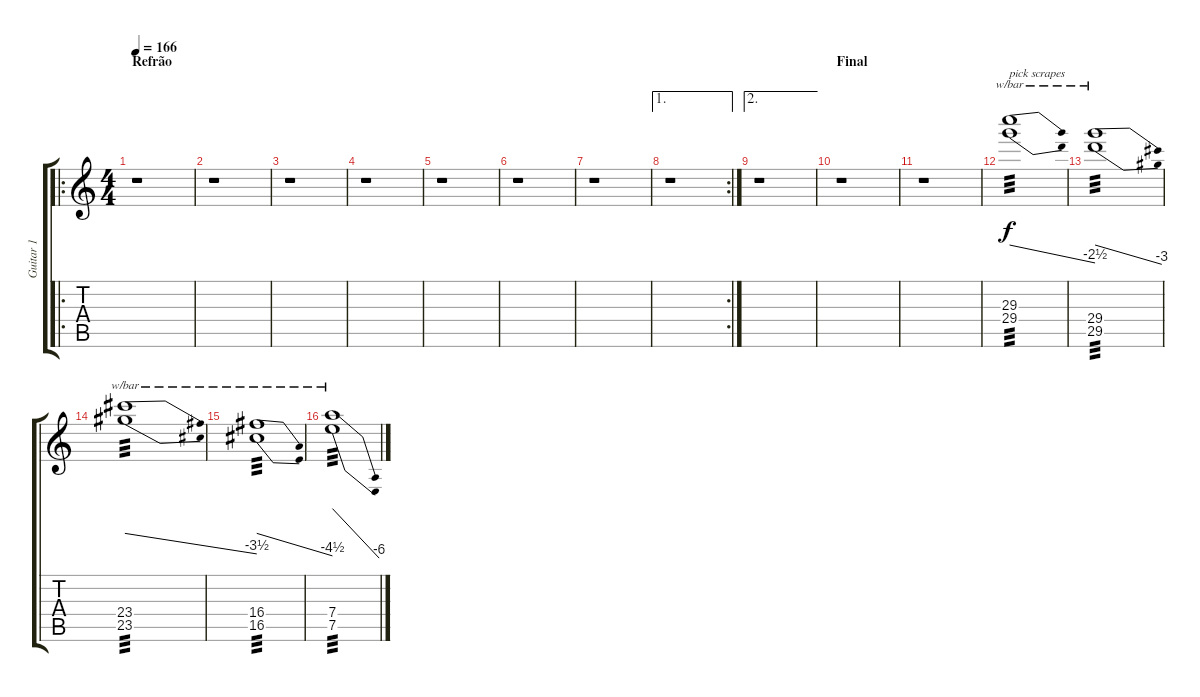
\track ("Guitar 1" "Guitar 1") {instrument distortionguitar}
\staff {score tabs}
\tuning (E4 B3 G3 D3 A2 E2) {hide}
\ro
\ts (4 4)
\section ("" "Refrão")
\tempo 166
\clef g2
\ks c
r.1{dy f} |
r.1 |
r.1 |
r.1 |
r.1 |
r.1 |
r.1 |
\ae 1
\rc 2
r.1 |
\ae 2
r.1 |
\section ("" "Final")
r.1 |
r.1 |
(29.3 29.4).1{tbe (dive default 0 0 60 -10) txt "pick scrapes" tp 3 volume 16 instrument guitarharmonics} |
(29.4 29.5).1{tbe (dive default 0 0 60 -12) tp 3} |
(23.4 23.5).1{tbe (dive default 0 0 60 -14) tp 3} |
(16.4 16.5).1{tbe (dive default 0 0 60 -18) tp 3} |
(7.4 7.5).1{tbe (dive default 0 24 60 -24) tp 3 volume 0 instrument guitarharmonics}
